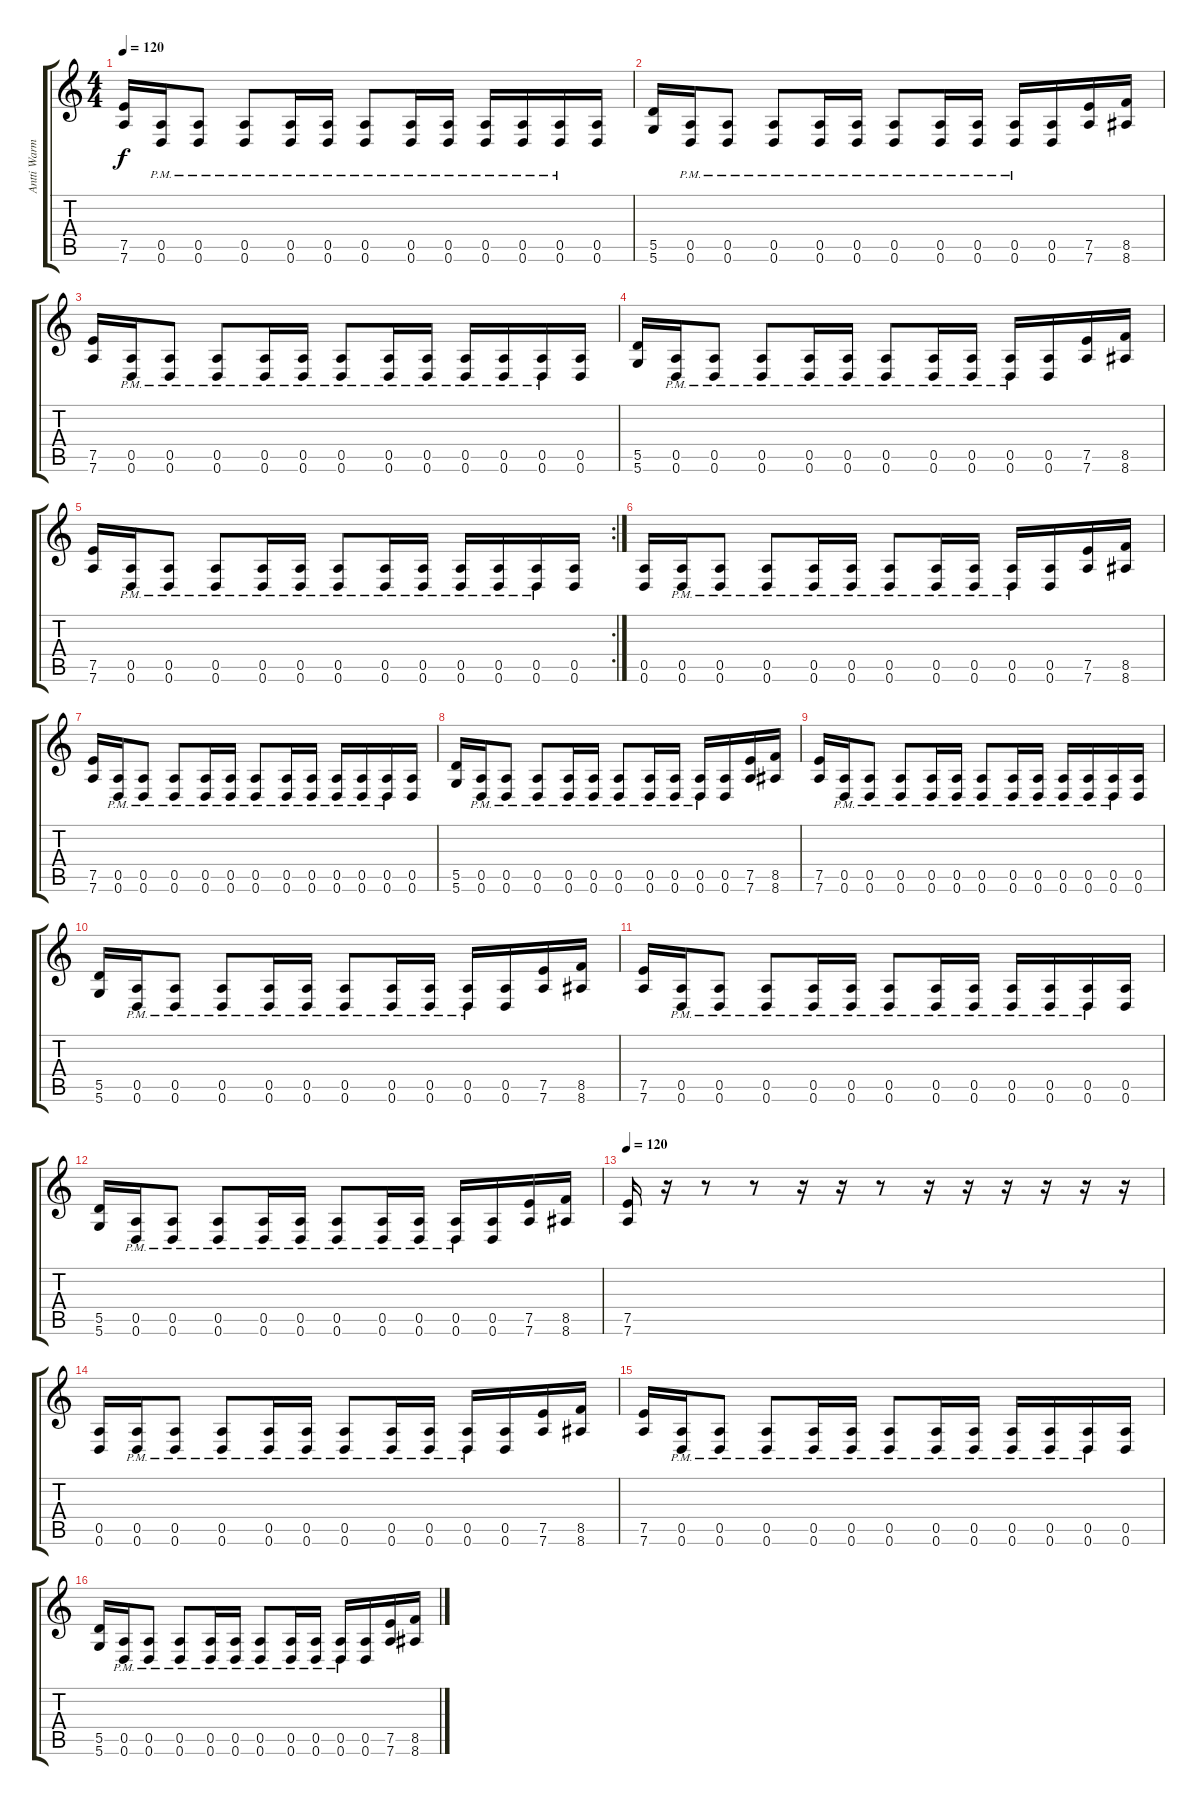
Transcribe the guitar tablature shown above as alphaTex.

\track ("Antti Warman" "Antti Warm") {instrument distortionguitar}
\staff {score tabs}
\tuning (E4 B3 G3 D3 A2 D2) {hide}
\ts (4 4)
\tempo 120
\clef g2
\ks c
(7.5 7.6).16{dy f} (0.5{pm} 0.6{pm}).16 (0.5{pm} 0.6{pm}).8 (0.5{pm} 0.6{pm}).8 (0.5{pm} 0.6{pm}).16 (0.5{pm} 0.6{pm}).16 (0.5{pm} 0.6{pm}).8 (0.5{pm} 0.6{pm}).16 (0.5{pm} 0.6{pm}).16 (0.5{pm} 0.6{pm}).16 (0.5{pm} 0.6{pm}).16 (0.5{pm} 0.6{pm}).16 (0.5 0.6).16 |
(5.5 5.6).16 (0.5{pm} 0.6{pm}).16 (0.5{pm} 0.6{pm}).8 (0.5{pm} 0.6{pm}).8 (0.5{pm} 0.6{pm}).16 (0.5{pm} 0.6{pm}).16 (0.5{pm} 0.6{pm}).8 (0.5{pm} 0.6{pm}).16 (0.5{pm} 0.6{pm}).16 (0.5{pm} 0.6{pm}).16 (0.5 0.6).16 (7.5 7.6).16 (8.5 8.6).16 |
(7.5 7.6).16 (0.5{pm} 0.6{pm}).16 (0.5{pm} 0.6{pm}).8 (0.5{pm} 0.6{pm}).8 (0.5{pm} 0.6{pm}).16 (0.5{pm} 0.6{pm}).16 (0.5{pm} 0.6{pm}).8 (0.5{pm} 0.6{pm}).16 (0.5{pm} 0.6{pm}).16 (0.5{pm} 0.6{pm}).16 (0.5{pm} 0.6{pm}).16 (0.5{pm} 0.6{pm}).16 (0.5 0.6).16 |
(5.5 5.6).16 (0.5{pm} 0.6{pm}).16 (0.5{pm} 0.6{pm}).8 (0.5{pm} 0.6{pm}).8 (0.5{pm} 0.6{pm}).16 (0.5{pm} 0.6{pm}).16 (0.5{pm} 0.6{pm}).8 (0.5{pm} 0.6{pm}).16 (0.5{pm} 0.6{pm}).16 (0.5{pm} 0.6{pm}).16 (0.5 0.6).16 (7.5 7.6).16 (8.5 8.6).16 |
\rc 2
(7.5 7.6).16 (0.5{pm} 0.6{pm}).16 (0.5{pm} 0.6{pm}).8 (0.5{pm} 0.6{pm}).8 (0.5{pm} 0.6{pm}).16 (0.5{pm} 0.6{pm}).16 (0.5{pm} 0.6{pm}).8 (0.5{pm} 0.6{pm}).16 (0.5{pm} 0.6{pm}).16 (0.5{pm} 0.6{pm}).16 (0.5{pm} 0.6{pm}).16 (0.5{pm} 0.6{pm}).16 (0.5 0.6).16 |
(0.5 0.6).16 (0.5{pm} 0.6{pm}).16 (0.5{pm} 0.6{pm}).8 (0.5{pm} 0.6{pm}).8 (0.5{pm} 0.6{pm}).16 (0.5{pm} 0.6{pm}).16 (0.5{pm} 0.6{pm}).8 (0.5{pm} 0.6{pm}).16 (0.5{pm} 0.6{pm}).16 (0.5{pm} 0.6{pm}).16 (0.5 0.6).16 (7.5 7.6).16 (8.5 8.6).16 |
(7.5 7.6).16 (0.5{pm} 0.6{pm}).16 (0.5{pm} 0.6{pm}).8 (0.5{pm} 0.6{pm}).8 (0.5{pm} 0.6{pm}).16 (0.5{pm} 0.6{pm}).16 (0.5{pm} 0.6{pm}).8 (0.5{pm} 0.6{pm}).16 (0.5{pm} 0.6{pm}).16 (0.5{pm} 0.6{pm}).16 (0.5{pm} 0.6{pm}).16 (0.5{pm} 0.6{pm}).16 (0.5 0.6).16 |
(5.5 5.6).16 (0.5{pm} 0.6{pm}).16 (0.5{pm} 0.6{pm}).8 (0.5{pm} 0.6{pm}).8 (0.5{pm} 0.6{pm}).16 (0.5{pm} 0.6{pm}).16 (0.5{pm} 0.6{pm}).8 (0.5{pm} 0.6{pm}).16 (0.5{pm} 0.6{pm}).16 (0.5{pm} 0.6{pm}).16 (0.5 0.6).16 (7.5 7.6).16 (8.5 8.6).16 |
(7.5 7.6).16 (0.5{pm} 0.6{pm}).16 (0.5{pm} 0.6{pm}).8 (0.5{pm} 0.6{pm}).8 (0.5{pm} 0.6{pm}).16 (0.5{pm} 0.6{pm}).16 (0.5{pm} 0.6{pm}).8 (0.5{pm} 0.6{pm}).16 (0.5{pm} 0.6{pm}).16 (0.5{pm} 0.6{pm}).16 (0.5{pm} 0.6{pm}).16 (0.5{pm} 0.6{pm}).16 (0.5 0.6).16 |
(5.5 5.6).16 (0.5{pm} 0.6{pm}).16 (0.5{pm} 0.6{pm}).8 (0.5{pm} 0.6{pm}).8 (0.5{pm} 0.6{pm}).16 (0.5{pm} 0.6{pm}).16 (0.5{pm} 0.6{pm}).8 (0.5{pm} 0.6{pm}).16 (0.5{pm} 0.6{pm}).16 (0.5{pm} 0.6{pm}).16 (0.5 0.6).16 (7.5 7.6).16 (8.5 8.6).16 |
(7.5 7.6).16 (0.5{pm} 0.6{pm}).16 (0.5{pm} 0.6{pm}).8 (0.5{pm} 0.6{pm}).8 (0.5{pm} 0.6{pm}).16 (0.5{pm} 0.6{pm}).16 (0.5{pm} 0.6{pm}).8 (0.5{pm} 0.6{pm}).16 (0.5{pm} 0.6{pm}).16 (0.5{pm} 0.6{pm}).16 (0.5{pm} 0.6{pm}).16 (0.5{pm} 0.6{pm}).16 (0.5 0.6).16 |
(5.5 5.6).16 (0.5{pm} 0.6{pm}).16 (0.5{pm} 0.6{pm}).8 (0.5{pm} 0.6{pm}).8 (0.5{pm} 0.6{pm}).16 (0.5{pm} 0.6{pm}).16 (0.5{pm} 0.6{pm}).8 (0.5{pm} 0.6{pm}).16 (0.5{pm} 0.6{pm}).16 (0.5{pm} 0.6{pm}).16 (0.5 0.6).16 (7.5 7.6).16 (8.5 8.6).16 |
\tempo 120
(7.5 7.6).16 r.16 r.8 r.8 r.16 r.16 r.8 r.16 r.16 r.16 r.16 r.16 r.16 |
(0.5 0.6).16 (0.5{pm} 0.6{pm}).16 (0.5{pm} 0.6{pm}).8 (0.5{pm} 0.6{pm}).8 (0.5{pm} 0.6{pm}).16 (0.5{pm} 0.6{pm}).16 (0.5{pm} 0.6{pm}).8 (0.5{pm} 0.6{pm}).16 (0.5{pm} 0.6{pm}).16 (0.5{pm} 0.6{pm}).16 (0.5 0.6).16 (7.5 7.6).16 (8.5 8.6).16 |
(7.5 7.6).16 (0.5{pm} 0.6{pm}).16 (0.5{pm} 0.6{pm}).8 (0.5{pm} 0.6{pm}).8 (0.5{pm} 0.6{pm}).16 (0.5{pm} 0.6{pm}).16 (0.5{pm} 0.6{pm}).8 (0.5{pm} 0.6{pm}).16 (0.5{pm} 0.6{pm}).16 (0.5{pm} 0.6{pm}).16 (0.5{pm} 0.6{pm}).16 (0.5{pm} 0.6{pm}).16 (0.5 0.6).16 |
(5.5 5.6).16 (0.5{pm} 0.6{pm}).16 (0.5{pm} 0.6{pm}).8 (0.5{pm} 0.6{pm}).8 (0.5{pm} 0.6{pm}).16 (0.5{pm} 0.6{pm}).16 (0.5{pm} 0.6{pm}).8 (0.5{pm} 0.6{pm}).16 (0.5{pm} 0.6{pm}).16 (0.5{pm} 0.6{pm}).16 (0.5 0.6).16 (7.5 7.6).16 (8.5 8.6).16
